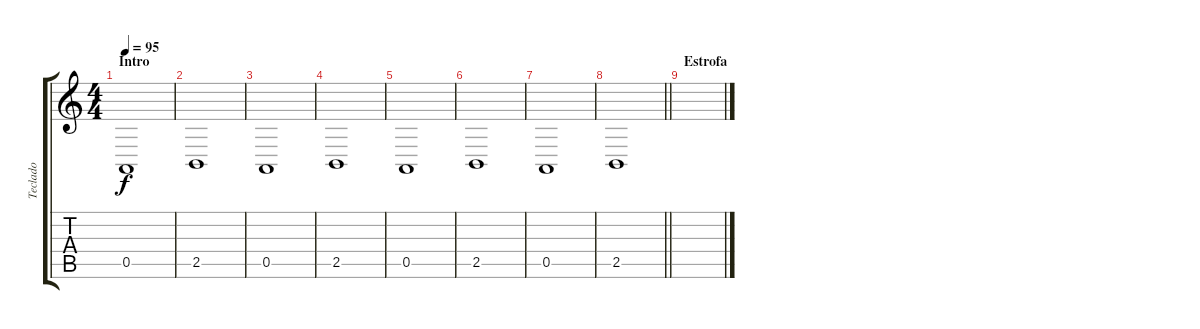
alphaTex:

\track ("Teclado" "Teclado") {instrument choiraahs}
\staff {score tabs}
\tuning (E4 B3 G3 D3 A2 E2) {hide}
\ts (4 4)
\section ("" "Intro")
\tempo 95
\clef g2
\ks c
0.5.1{dy f instrument choiraahs} |
2.5.1 |
0.5.1 |
2.5.1 |
0.5.1 |
2.5.1 |
0.5.1 |
\barLineRight lightlight
2.5.1 |
\section ("" "Estrofa")
